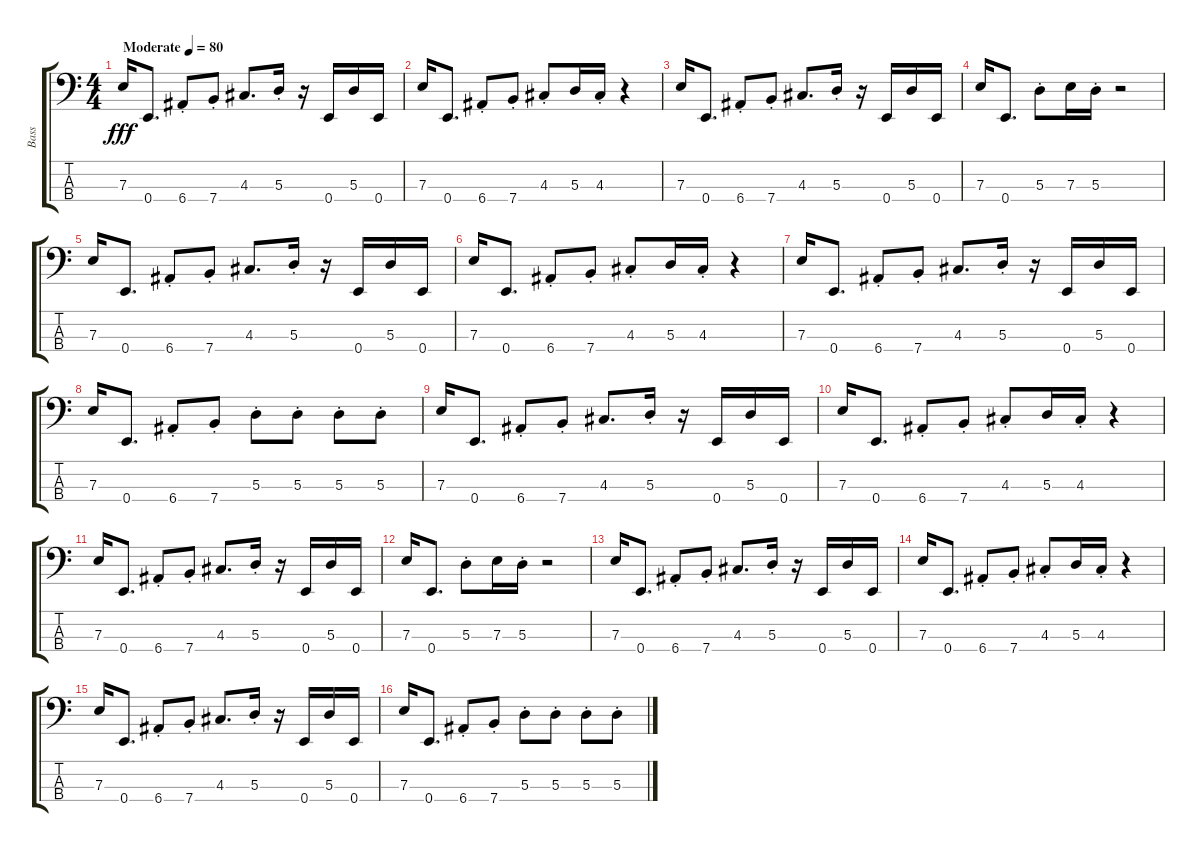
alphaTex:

\track ("Bass" "Bass") {instrument electricbassfinger}
\staff {score tabs}
\tuning (G2 D2 A1 E1) {hide}
\ts (4 4)
\tempo (80 "Moderate")
\clef f4
\ks c
7.3.16{dy fff instrument electricbassfinger} 0.4.8{d} 6.4{st}.8 7.4{st}.8 4.3.8{d} 5.3{st}.16 r.16 0.4.16 5.3.16 0.4.16 |
7.3.16 0.4.8{d} 6.4{st}.8 7.4{st}.8 4.3{st}.8 5.3.16 4.3{st}.16 r.4 |
7.3.16 0.4.8{d} 6.4{st}.8 7.4{st}.8 4.3.8{d} 5.3{st}.16 r.16 0.4.16 5.3.16 0.4.16 |
7.3.16 0.4.8{d} 5.3{st}.8 7.3.16 5.3{st}.16 r.2 |
7.3.16 0.4.8{d} 6.4{st}.8 7.4{st}.8 4.3.8{d} 5.3{st}.16 r.16 0.4.16 5.3.16 0.4.16 |
7.3.16 0.4.8{d} 6.4{st}.8 7.4{st}.8 4.3{st}.8 5.3.16 4.3{st}.16 r.4 |
7.3.16 0.4.8{d} 6.4{st}.8 7.4{st}.8 4.3.8{d} 5.3{st}.16 r.16 0.4.16 5.3.16 0.4.16 |
7.3.16 0.4.8{d} 6.4{st}.8 7.4{st}.8 5.3{st}.8 5.3{st}.8 5.3{st}.8 5.3{st}.8 |
7.3.16 0.4.8{d} 6.4{st}.8 7.4{st}.8 4.3.8{d} 5.3{st}.16 r.16 0.4.16 5.3.16 0.4.16 |
7.3.16 0.4.8{d} 6.4{st}.8 7.4{st}.8 4.3{st}.8 5.3.16 4.3{st}.16 r.4 |
7.3.16 0.4.8{d} 6.4{st}.8 7.4{st}.8 4.3.8{d} 5.3{st}.16 r.16 0.4.16 5.3.16 0.4.16 |
7.3.16 0.4.8{d} 5.3{st}.8 7.3.16 5.3{st}.16 r.2 |
7.3.16 0.4.8{d} 6.4{st}.8 7.4{st}.8 4.3.8{d} 5.3{st}.16 r.16 0.4.16 5.3.16 0.4.16 |
7.3.16 0.4.8{d} 6.4{st}.8 7.4{st}.8 4.3{st}.8 5.3.16 4.3{st}.16 r.4 |
7.3.16 0.4.8{d} 6.4{st}.8 7.4{st}.8 4.3.8{d} 5.3{st}.16 r.16 0.4.16 5.3.16 0.4.16 |
7.3.16 0.4.8{d} 6.4{st}.8 7.4{st}.8 5.3{st}.8 5.3{st}.8 5.3{st}.8 5.3{st}.8
